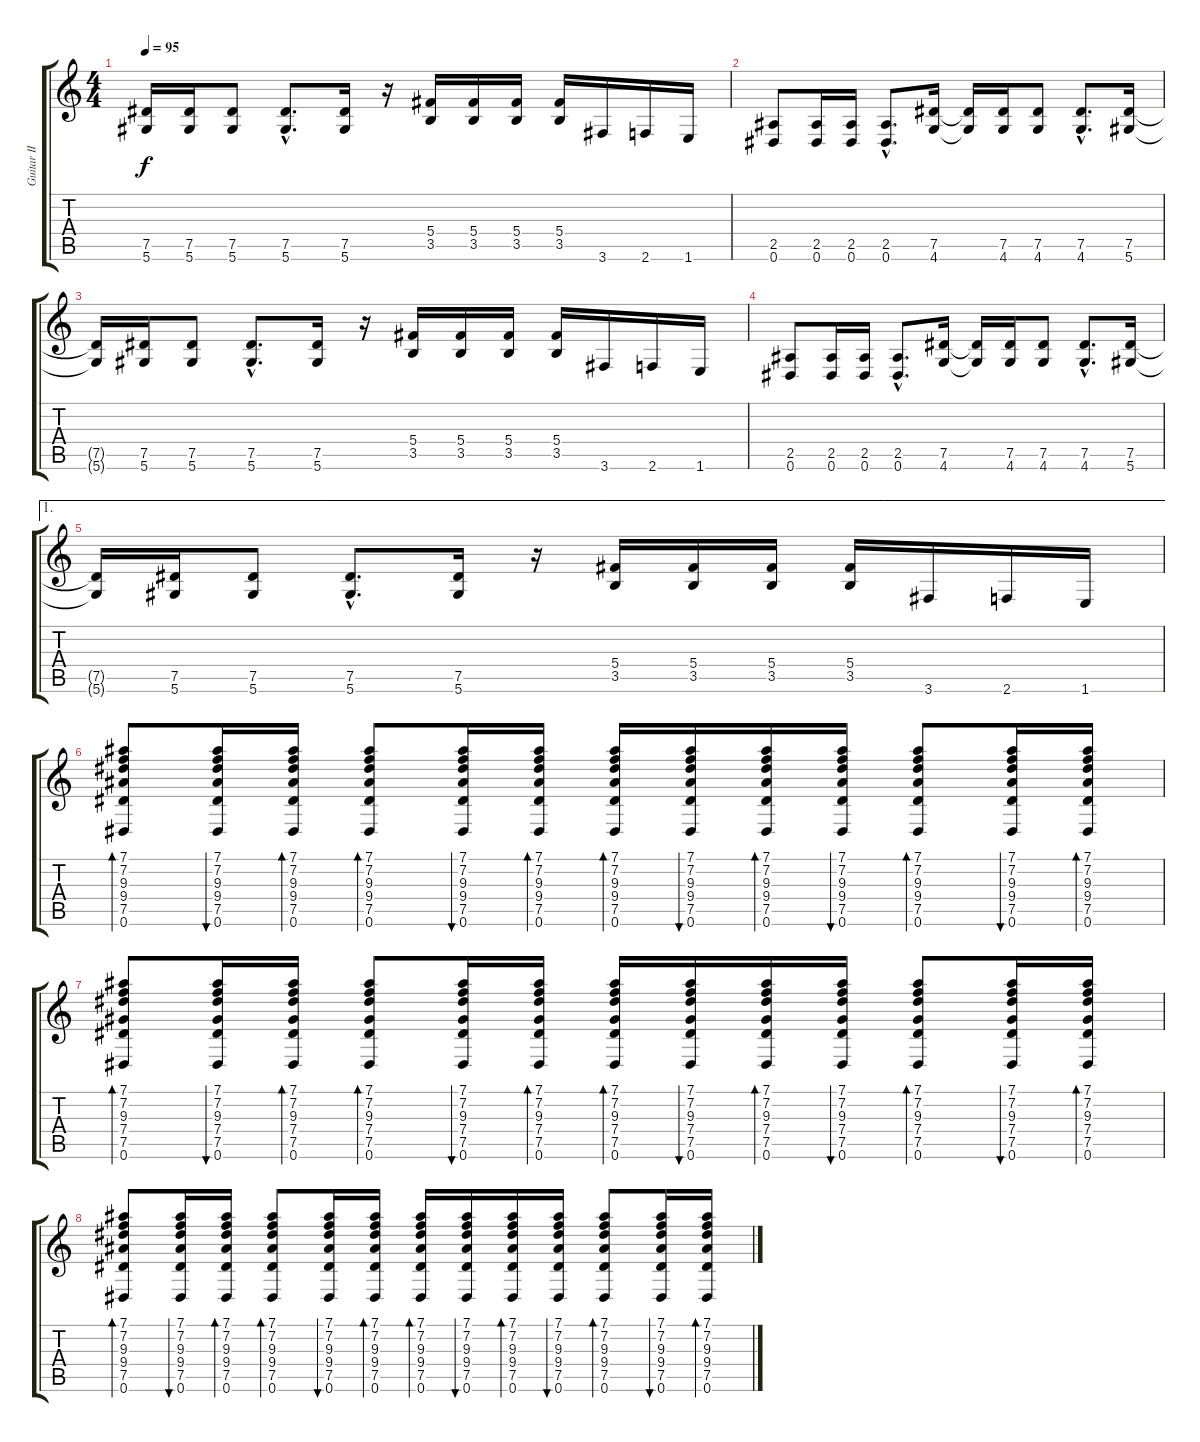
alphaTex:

\track ("Guitar II" "Guitar II") {instrument overdrivenguitar}
\staff {score tabs}
\tuning (Eb4 Bb3 Gb3 Db3 Ab2 Eb2) {hide}
\ts (4 4)
\tempo 95
\clef g2
\ks c
(7.5{t} 5.6{t}).16{dy f} (7.5 5.6).16 (7.5 5.6).8 (7.5{hac} 5.6{hac}).8{d} (7.5 5.6).16 r.16 (5.4 3.5).16 (5.4 3.5).16 (5.4 3.5).16 (5.4 3.5).16 3.6.16 2.6.16 1.6.16 |
(2.5 0.6).8 (2.5 0.6).16 (2.5 0.6).16 (2.5{hac} 0.6{hac}).8{d} (7.5 4.6).16 (7.5{t} 4.6{t}).16 (7.5 4.6).16 (7.5 4.6).8 (7.5{hac} 4.6{hac}).8{d} (7.5 5.6).16 |
(7.5{t} 5.6{t}).16 (7.5 5.6).16 (7.5 5.6).8 (7.5{hac} 5.6{hac}).8{d} (7.5 5.6).16 r.16 (5.4 3.5).16 (5.4 3.5).16 (5.4 3.5).16 (5.4 3.5).16 3.6.16 2.6.16 1.6.16 |
(2.5 0.6).8 (2.5 0.6).16 (2.5 0.6).16 (2.5{hac} 0.6{hac}).8{d} (7.5 4.6).16 (7.5{t} 4.6{t}).16 (7.5 4.6).16 (7.5 4.6).8 (7.5{hac} 4.6{hac}).8{d} (7.5 5.6).16 |
\ae 1
(7.5{t} 5.6{t}).16 (7.5 5.6).16 (7.5 5.6).8 (7.5{hac} 5.6{hac}).8{d} (7.5 5.6).16 r.16 (5.4 3.5).16 (5.4 3.5).16 (5.4 3.5).16 (5.4 3.5).16 3.6.16 2.6.16 1.6.16 |
(7.1 7.2 9.3 9.4 7.5 0.6).8{bd 60} (7.1 7.2 9.3 9.4 7.5 0.6).16{bu 60} (7.1 7.2 9.3 9.4 7.5 0.6).16{bd 60} (7.1 7.2 9.3 9.4 7.5 0.6).8{bd 60} (7.1 7.2 9.3 9.4 7.5 0.6).16{bu 60} (7.1 7.2 9.3 9.4 7.5 0.6).16{bd 60} (7.1 7.2 9.3 9.4 7.5 0.6).16{bd 60} (7.1 7.2 9.3 9.4 7.5 0.6).16{bu 60} (7.1 7.2 9.3 9.4 7.5 0.6).16{bd 60} (7.1 7.2 9.3 9.4 7.5 0.6).16{bu 60} (7.1 7.2 9.3 9.4 7.5 0.6).8{bd 60} (7.1 7.2 9.3 9.4 7.5 0.6).16{bu 60} (7.1 7.2 9.3 9.4 7.5 0.6).16{bd 60} |
(7.1 7.2 9.3 7.4 7.5 0.6).8{bd 60} (7.1 7.2 9.3 7.4 7.5 0.6).16{bu 60} (7.1 7.2 9.3 7.4 7.5 0.6).16{bd 60} (7.1 7.2 9.3 7.4 7.5 0.6).8{bd 60} (7.1 7.2 9.3 7.4 7.5 0.6).16{bu 60} (7.1 7.2 9.3 7.4 7.5 0.6).16{bd 60} (7.1 7.2 9.3 7.4 7.5 0.6).16{bd 60} (7.1 7.2 9.3 7.4 7.5 0.6).16{bu 60} (7.1 7.2 9.3 7.4 7.5 0.6).16{bd 60} (7.1 7.2 9.3 7.4 7.5 0.6).16{bu 60} (7.1 7.2 9.3 7.4 7.5 0.6).8{bd 60} (7.1 7.2 9.3 7.4 7.5 0.6).16{bu 60} (7.1 7.2 9.3 7.4 7.5 0.6).16{bd 60} |
(7.1 7.2 9.3 9.4 7.5 0.6).8{bd 60} (7.1 7.2 9.3 9.4 7.5 0.6).16{bu 60} (7.1 7.2 9.3 9.4 7.5 0.6).16{bd 60} (7.1 7.2 9.3 9.4 7.5 0.6).8{bd 60} (7.1 7.2 9.3 9.4 7.5 0.6).16{bu 60} (7.1 7.2 9.3 9.4 7.5 0.6).16{bd 60} (7.1 7.2 9.3 9.4 7.5 0.6).16{bd 60} (7.1 7.2 9.3 9.4 7.5 0.6).16{bu 60} (7.1 7.2 9.3 9.4 7.5 0.6).16{bd 60} (7.1 7.2 9.3 9.4 7.5 0.6).16{bu 60} (7.1 7.2 9.3 9.4 7.5 0.6).8{bd 60} (7.1 7.2 9.3 9.4 7.5 0.6).16{bu 60} (7.1 7.2 9.3 9.4 7.5 0.6).16{bd 60}
